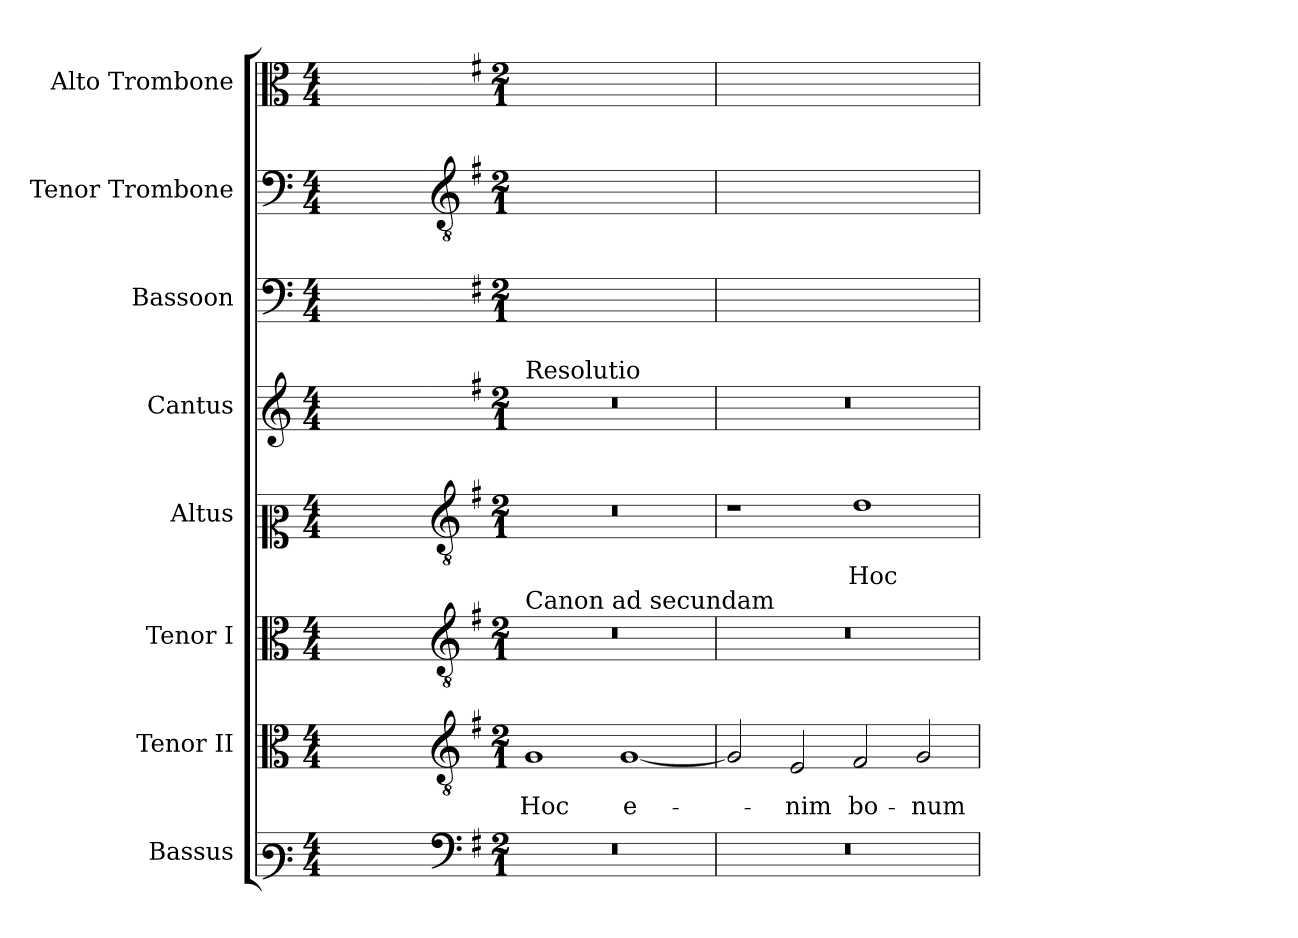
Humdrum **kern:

**kern	**kern	**text	**kern	**kern	**text	**kern	**kern	**kern	**kern
*part8	*part7	*part7	*part6	*part5	*part5	*part4	*part3	*part2	*part1
*staff8	*staff7	*staff7	*staff6	*staff5	*staff5	*staff4	*staff3	*staff2	*staff1
*I"Bassus	*I"Tenor II	*	*I"Tenor I	*I"Altus	*	*I"Cantus	*I"Bassoon	*I"Tenor Trombone	*I"Alto Trombone
*I'B.	*I'T.	*	*I'T.	*I'A.	*	*I'C.	*I'Bsn.	*I'Tbn.	*I'A. Tbn.
*clefF3	*clefC3	*	*clefC3	*clefC2	*	*clefG2	*clefF4	*clefF4	*clefC3
*	*ITrd7c12	*	*ITrd7c12	*ITrd7c12	*	*	*	*	*
*k[]	*k[]	*	*k[]	*k[]	*	*k[]	*k[]	*k[]	*k[]
*C:	*C:	*	*C:	*C:	*	*C:	*C:	*C:	*C:
*M4/4	*M4/4	*	*M4/4	*M4/4	*	*M4/4	*M4/4	*M4/4	*M4/4
=1	=1	=1	=1	=1	=1	=1	=1	=1	=1
1ryy	1ryy	.	1ryy	1ryy	.	1ryy	1ryy	1ryy	1ryy
=2-	=2-	=2-	=2-	=2-	=2-	=2-	=2-	=2-	=2-
*clefF4	*clefGv2	*	*clefGv2	*clefGv2	*	*	*	*clefGv2	*
*k[f#]	*k[f#]	*	*k[f#]	*k[f#]	*	*k[f#]	*k[f#]	*k[f#]	*k[f#]
*G:	*G:	*	*G:	*G:	*	*G:	*G:	*G:	*G:
*M2/1	*M2/1	*	*M2/1	*M2/1	*	*M2/1	*M2/1	*M2/1	*M2/1
!	!	!	!	!	!	!LO:TX:a:t=Resolutio	!	!	!
!	!	!	!LO:TX:a:t=Canon ad secundam	!	!	!	!	!	!
!LO:N:vis=1	!	!LO:LY:b	!LO:N:vis=1	!LO:N:vis=1	!	!LO:N:vis=1	!	!	!
0r	1GG	Hoc	0r	0r	.	0r	0ryy	0ryy	0ryy
!	!	!LO:LY:b	!	!	!	!	!	!	!
.	[<1GG	e-	.	.	.	.	.	.	.
=3	=3	=3	=3	=3	=3	=3	=3	=3	=3
!LO:N:vis=1	!	!	!LO:N:vis=1	!	!	!LO:N:vis=1	!	!	!
0r	2GG/]	.	0r	1r	.	0r	0ryy	0ryy	0ryy
!	!	!LO:LY:b	!	!	!	!	!	!	!
.	2EE/	-nim	.	.	.	.	.	.	.
!	!	!LO:LY:b	!	!	!LO:LY:b	!	!	!	!
.	2FF#/	bo-	.	1D	Hoc	.	.	.	.
!	!	!LO:LY:b	!	!	!	!	!	!	!
.	2GG/	-num	.	.	.	.	.	.	.
=	=	=	=	=	=	=	=	=	=
*-	*-	*-	*-	*-	*-	*-	*-	*-	*-
